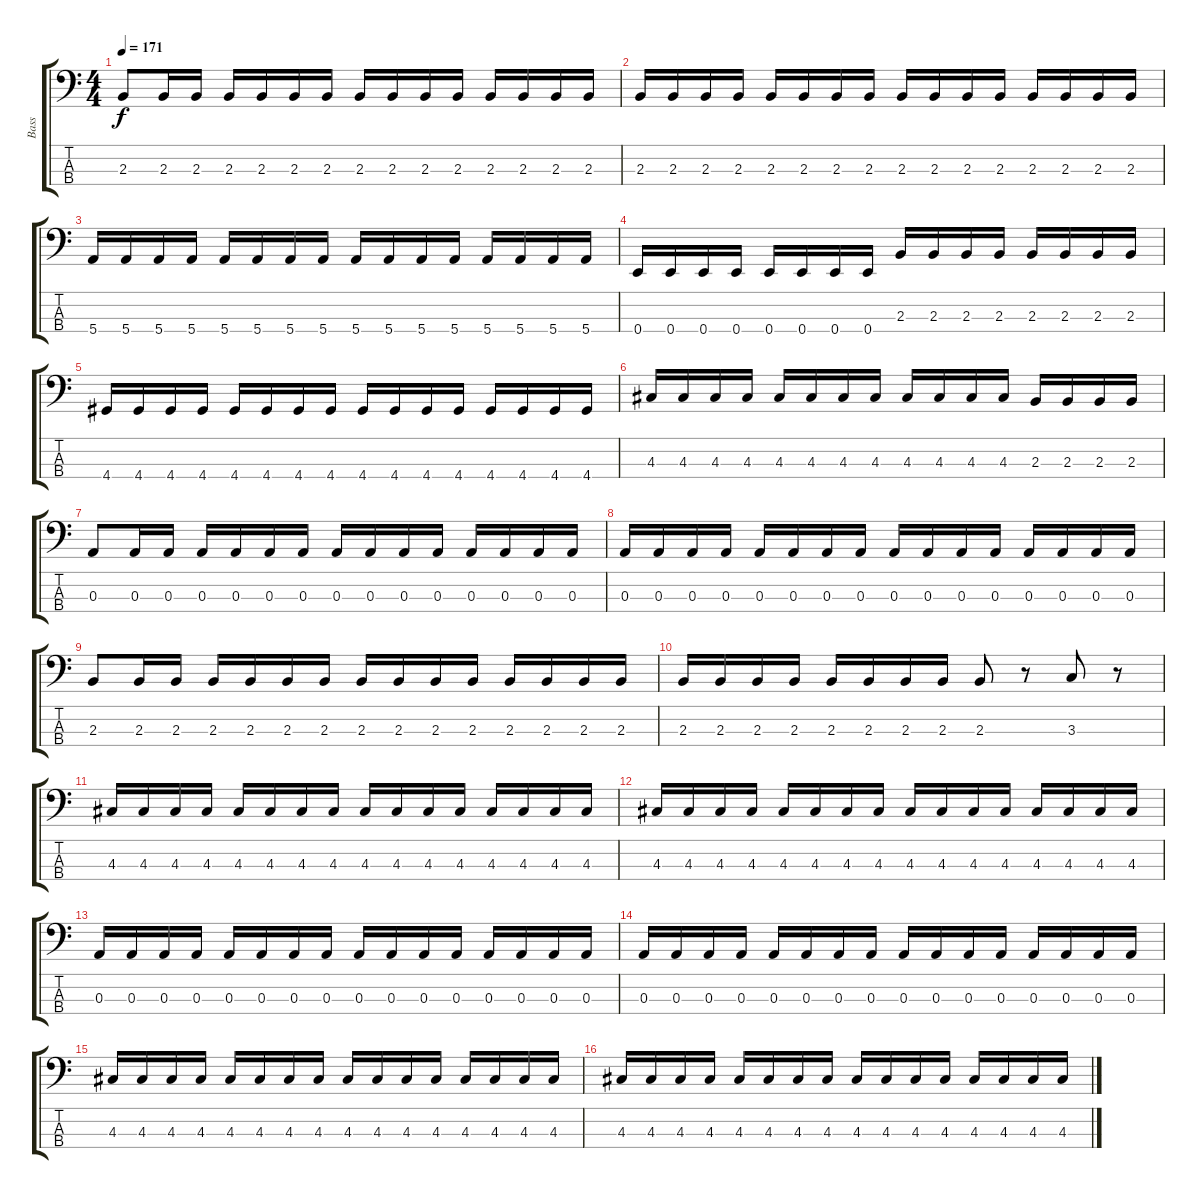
\track ("Bass" "Bass") {instrument electricbasspick}
\staff {score tabs}
\tuning (G2 D2 A1 E1) {hide}
\ts (4 4)
\tempo 171
\clef f4
\ks c
2.3.8{dy f} 2.3.16 2.3.16 2.3.16 2.3.16 2.3.16 2.3.16 2.3.16 2.3.16 2.3.16 2.3.16 2.3.16 2.3.16 2.3.16 2.3.16 |
2.3.16 2.3.16 2.3.16 2.3.16 2.3.16 2.3.16 2.3.16 2.3.16 2.3.16 2.3.16 2.3.16 2.3.16 2.3.16 2.3.16 2.3.16 2.3.16 |
5.4.16 5.4.16 5.4.16 5.4.16 5.4.16 5.4.16 5.4.16 5.4.16 5.4.16 5.4.16 5.4.16 5.4.16 5.4.16 5.4.16 5.4.16 5.4.16 |
0.4.16 0.4.16 0.4.16 0.4.16 0.4.16 0.4.16 0.4.16 0.4.16 2.3.16 2.3.16 2.3.16 2.3.16 2.3.16 2.3.16 2.3.16 2.3.16 |
4.4.16 4.4.16 4.4.16 4.4.16 4.4.16 4.4.16 4.4.16 4.4.16 4.4.16 4.4.16 4.4.16 4.4.16 4.4.16 4.4.16 4.4.16 4.4.16 |
4.3.16 4.3.16 4.3.16 4.3.16 4.3.16 4.3.16 4.3.16 4.3.16 4.3.16 4.3.16 4.3.16 4.3.16 2.3.16 2.3.16 2.3.16 2.3.16 |
0.3.8 0.3.16 0.3.16 0.3.16 0.3.16 0.3.16 0.3.16 0.3.16 0.3.16 0.3.16 0.3.16 0.3.16 0.3.16 0.3.16 0.3.16 |
0.3.16 0.3.16 0.3.16 0.3.16 0.3.16 0.3.16 0.3.16 0.3.16 0.3.16 0.3.16 0.3.16 0.3.16 0.3.16 0.3.16 0.3.16 0.3.16 |
2.3.8 2.3.16 2.3.16 2.3.16 2.3.16 2.3.16 2.3.16 2.3.16 2.3.16 2.3.16 2.3.16 2.3.16 2.3.16 2.3.16 2.3.16 |
2.3.16 2.3.16 2.3.16 2.3.16 2.3.16 2.3.16 2.3.16 2.3.16 2.3.8 r.8 3.3.8 r.8 |
4.3.16 4.3.16 4.3.16 4.3.16 4.3.16 4.3.16 4.3.16 4.3.16 4.3.16 4.3.16 4.3.16 4.3.16 4.3.16 4.3.16 4.3.16 4.3.16 |
4.3.16 4.3.16 4.3.16 4.3.16 4.3.16 4.3.16 4.3.16 4.3.16 4.3.16 4.3.16 4.3.16 4.3.16 4.3.16 4.3.16 4.3.16 4.3.16 |
0.3.16 0.3.16 0.3.16 0.3.16 0.3.16 0.3.16 0.3.16 0.3.16 0.3.16 0.3.16 0.3.16 0.3.16 0.3.16 0.3.16 0.3.16 0.3.16 |
0.3.16 0.3.16 0.3.16 0.3.16 0.3.16 0.3.16 0.3.16 0.3.16 0.3.16 0.3.16 0.3.16 0.3.16 0.3.16 0.3.16 0.3.16 0.3.16 |
4.3.16 4.3.16 4.3.16 4.3.16 4.3.16 4.3.16 4.3.16 4.3.16 4.3.16 4.3.16 4.3.16 4.3.16 4.3.16 4.3.16 4.3.16 4.3.16 |
4.3.16 4.3.16 4.3.16 4.3.16 4.3.16 4.3.16 4.3.16 4.3.16 4.3.16 4.3.16 4.3.16 4.3.16 4.3.16 4.3.16 4.3.16 4.3.16
